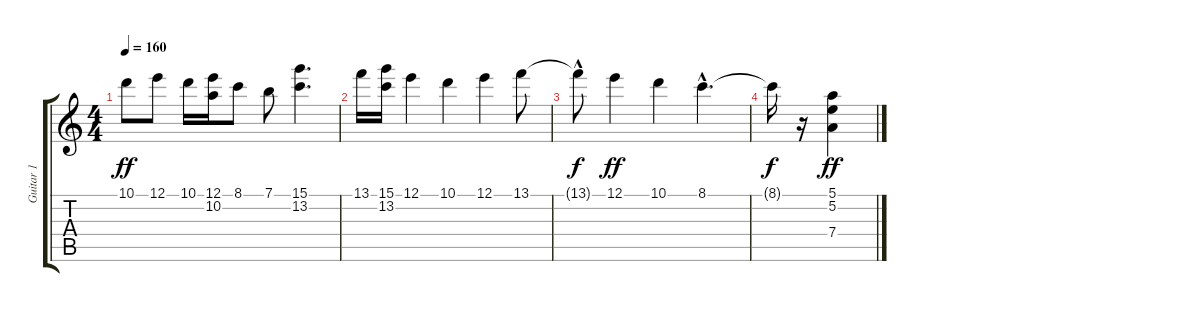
\track ("Guitar 1" "Guitar 1") {instrument distortionguitar}
\staff {score tabs}
\tuning (E4 B3 G3 D3 A2 E2) {hide}
\ts (4 4)
\tempo 160
\clef g2
\ks c
10.1.8{dy ff} 12.1.8 10.1.16 (12.1 10.2).16 8.1.8 7.1.8 (15.1 13.2).4{d} |
13.1.16 (15.1 13.2).16 12.1.4 10.1.4 12.1.4 13.1.8 |
13.1{hac t}.8{dy f} 12.1.4{dy ff} 10.1.4 8.1{hac}.4{d} |
8.1{t}.16{dy f} r.16 (5.1 5.2 7.4).4{dy ff}
